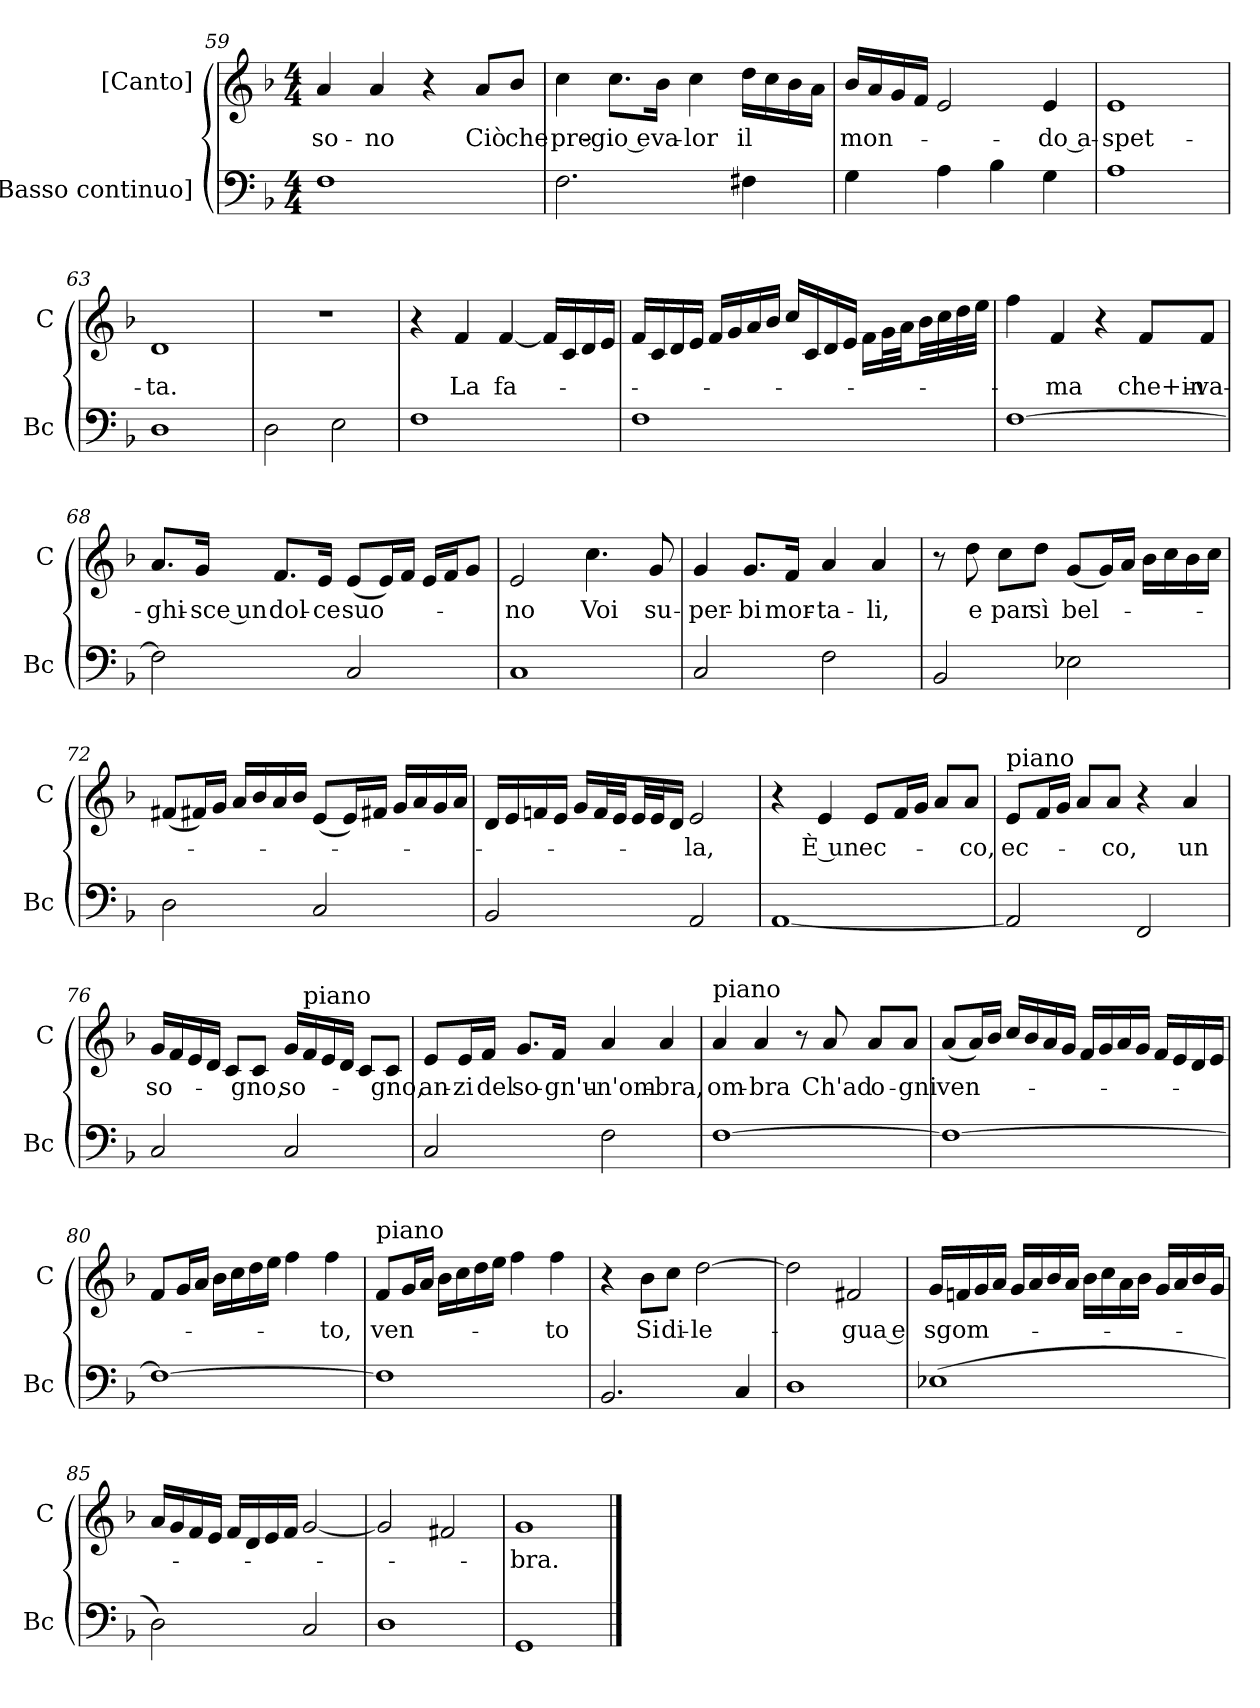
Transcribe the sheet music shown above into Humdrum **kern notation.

**kern	**kern	**text
*part2	*part1	*part1
*staff2	*staff1	*staff1
*I"[Basso continuo]	*I"[Canto]	*
*I'Bc	*I'C	*
*clefF4	*clefG2	*
*k[b-]	*k[b-]	*
*F:	*F:	*
*M4/4	*M4/4	*
=59	=59	=59
1F	4a	so-
.	4a	-no
.	4r	.
.	8aL	Ciò
.	8b-J	che
=60	=60	=60
2.F	4cc	pre-
.	8.ccL	-gio e
.	16b-Jk	va-
.	4cc	-lor
4F#X	16ddLL	il
.	16cc	.
.	16b-	.
.	16aJJ	.
=61	=61	=61
4G	16b-LL	mon-
.	16a	.
.	16g	.
.	16fJJ	.
4A	2e	.
4B-	.	.
4G	4e	-do a-
=62	=62	=62
1A	1e	-spet-
=63	=63	=63
1D	1d	-ta.
=64	=64	=64
2D	1r	.
2E	.	.
=65	=65	=65
1F	4r	.
.	4f	La
.	[4f	fa-
.	16fLL]	.
.	16c	.
.	16d	.
.	16eJJ	.
=66	=66	=66
1F	16fLL	.
.	16c	.
.	16d	.
.	16eJJ	.
.	16fLL	.
.	16g	.
.	16a	.
.	16b-JJ	.
.	16ccLL	.
.	16c	.
.	16d	.
.	16eJJ	.
.	16fLL	.
.	32gL	.
.	32aJJ	.
.	32b-LL	.
.	32cc	.
.	32dd	.
.	32eeJJJ	.
=67	=67	=67
[1F	4ff	.
.	4f	-ma
.	4r	.
.	8fL	che+in-
.	8fJ	-va-
=68	=68	=68
2F]	8.aL	-ghi-
.	16gJk	-sce un
.	8.fL	dol-
.	16eJk	-ce
2C	(<8eL	suo-
.	16eL)	.
.	16fJJ	.
.	16eLL	.
.	16fJ	.
.	8gJ	.
=69	=69	=69
1C	2e	-no
.	4.cc	Voi
.	8g	su-
=70	=70	=70
2C	4g	-per-
.	8.gL	-bi
.	16fJk	mor-
2F	4a	-ta-
.	4a	-li,
=71	=71	=71
2BB-	8r	.
.	8dd	e
.	8ccL	par
.	8ddJ	sì
2E-X	(<8gL	bel-
.	16gL)	.
.	16aJJ	.
.	16b-LL	.
.	16cc	.
.	16b-	.
.	16ccJJ	.
=72	=72	=72
2D	(<8f#XL	.
.	16f#XL)	.
.	16gJJ	.
.	16aLL	.
.	16b-	.
.	16a	.
.	16b-JJ	.
2C	(<8eL	.
.	16eL)	.
.	16f#XJJ	.
.	16gLL	.
.	16a	.
.	16g	.
.	16aJJ	.
=73	=73	=73
2BB-	16dLL	.
.	16e	.
.	16fn	.
.	16eJJ	.
.	16gLL	.
.	32fL	.
.	32eJJ	.
.	32eLL	.
.	32eJ	.
.	16dJJ	.
2AA	2e	-la,
=74	=74	=74
[1AA	4r	.
.	4e	È un
.	8eL	ec-
.	16fL	.
.	16gJJ	.
.	8aL	.
.	8aJ	-co,
=75	=75	=75
!	!LO:TX:a:t=piano	!
2AA]	8eL	ec-
.	16fL	.
.	16gJJ	.
.	8aL	.
.	8aJ	-co,
2FF	4r	.
.	4a	un
=76	=76	=76
2C	16gLL	so-
.	16f	.
.	16e	.
.	16dJJ	.
.	8cL	.
.	8cJ	-gno,
2C	16gLL	so-
!	!LO:TX:a:t=piano	!
.	16f	.
.	16e	.
.	16dJJ	.
.	8cL	.
.	8cJ	-gno,
=77	=77	=77
2C	8eL	an-
.	16eL	-zi
.	16fJJ	del
.	8.gL	so-
.	16fJk	-gn'u-
2F	4a	-n'om-
.	4a	-bra,
=78	=78	=78
!	!LO:TX:a:t=piano	!
[1F	4a	om-
.	4a	-bra
.	8r	.
.	8a	Ch'ad
.	8aL	o-
.	8aJ	-gni
=79	=79	=79
1F_	(<8aL	ven-
.	16aL)	.
.	16b-JJ	.
.	16ccLL	.
.	16b-	.
.	16a	.
.	16gJJ	.
.	16fLL	.
.	16g	.
.	16a	.
.	16gJJ	.
.	16fLL	.
.	16e	.
.	16d	.
.	16eJJ	.
=80	=80	=80
1F_	8fL	.
.	16gL	.
.	16aJJ	.
.	16b-LL	.
.	16cc	.
.	16dd	.
.	16eeJJ	.
.	4ff	.
.	4ff	-to,
=81	=81	=81
!	!LO:TX:a:t=piano	!
1F]	8fL	ven-
.	16gL	.
.	16aJJ	.
.	16b-LL	.
.	16cc	.
.	16dd	.
.	16eeJJ	.
.	4ff	.
.	4ff	-to
=82	=82	=82
2.BB-	4r	.
.	8b-L	Si
.	8ccJ	di-
.	[2dd	-le-
4C	.	.
=83	=83	=83
1D	2dd]	.
.	2f#X	-gua e
=84	=84	=84
(>1E-X	16gLL	sgom-
.	16fn	.
.	16g	.
.	16aJJ	.
.	16gLL	.
.	16a	.
.	16b-	.
.	16aJJ	.
.	16b-LL	.
.	16cc	.
.	16a	.
.	16b-JJ	.
.	16gLL	.
.	16a	.
.	16b-	.
.	16gJJ	.
=85	=85	=85
2D)	16aLL	.
.	16g	.
.	16f	.
.	16eJJ	.
.	16fLL	.
.	16d	.
.	16e	.
.	16fJJ	.
2C	[2g	.
=86	=86	=86
1D	2g]	.
.	2f#X	.
=87	=87	=87
1GG	1g	-bra.
==	==	==
*-	*-	*-
